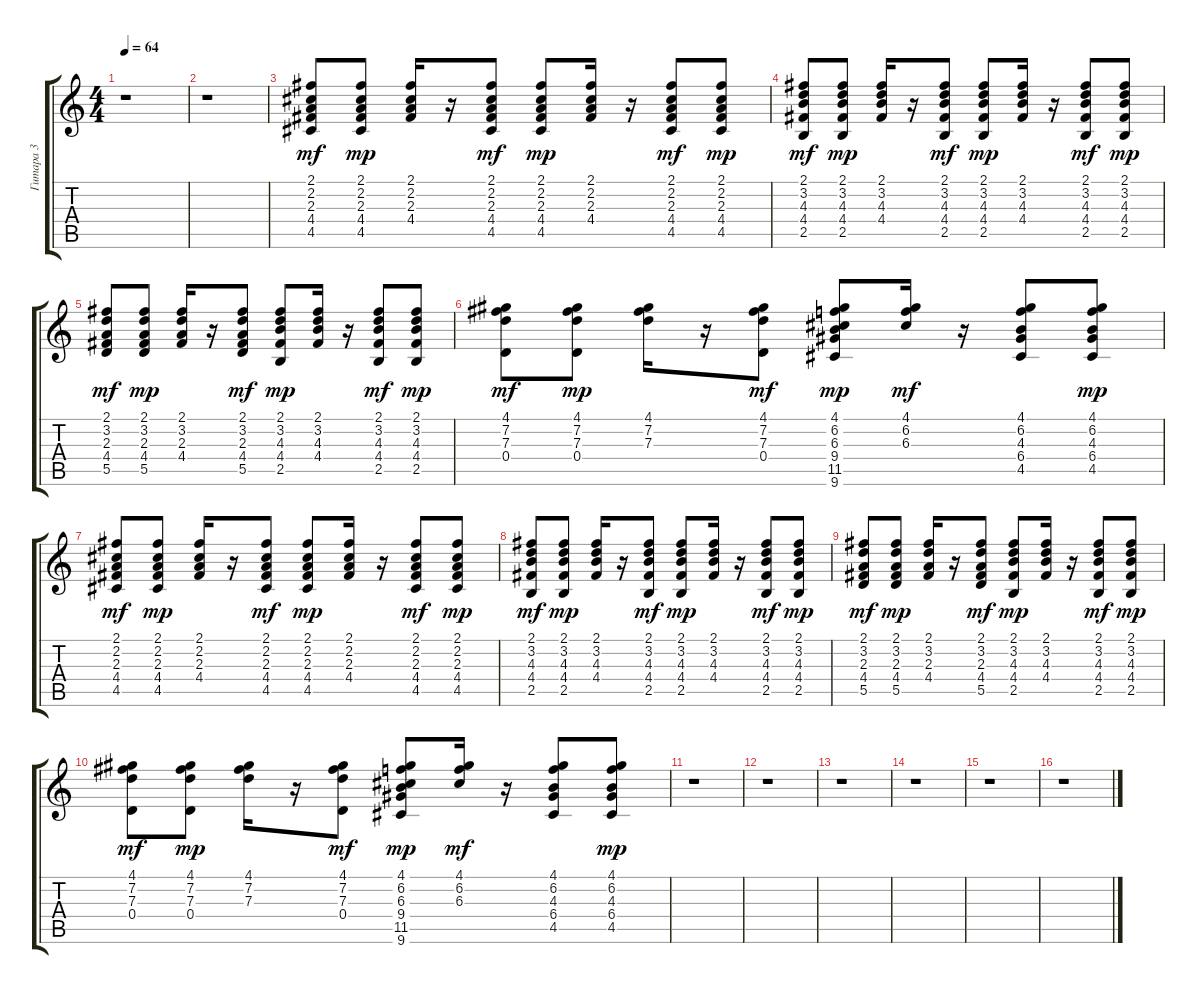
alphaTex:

\track ("Гитара 3" "Гитара 3") {instrument acousticguitarsteel}
\staff {score tabs}
\tuning (E4 B3 G3 D3 A2 E2) {hide}
\ts (4 4)
\tempo 64
\clef g2
\ks c
r.1{dy mp} |
r.1 |
(2.1 2.2 2.3 4.4 4.5).8{dy mf} (2.1 2.2 2.3 4.4 4.5).8{dy mp} (2.1 2.2 2.3 4.4).16 r.16 (2.1 2.2 2.3 4.4 4.5).8{dy mf} (2.1 2.2 2.3 4.4 4.5).8{dy mp} (2.1 2.2 2.3 4.4).16 r.16 (2.1 2.2 2.3 4.4 4.5).8{dy mf} (2.1 2.2 2.3 4.4 4.5).8{dy mp} |
(2.1 3.2 4.3 4.4 2.5).8{dy mf} (2.1 3.2 4.3 4.4 2.5).8{dy mp} (2.1 3.2 4.3 4.4).16 r.16 (2.1 3.2 4.3 4.4 2.5).8{dy mf} (2.1 3.2 4.3 4.4 2.5).8{dy mp} (2.1 3.2 4.3 4.4).16 r.16 (2.1 3.2 4.3 4.4 2.5).8{dy mf} (2.1 3.2 4.3 4.4 2.5).8{dy mp} |
(2.1 3.2 2.3 4.4 5.5).8{dy mf} (2.1 3.2 2.3 4.4 5.5).8{dy mp} (2.1 3.2 2.3 4.4).16 r.16 (2.1 3.2 2.3 4.4 5.5).8{dy mf} (2.1 3.2 4.3 4.4 2.5).8{dy mp} (2.1 3.2 4.3 4.4).16 r.16 (2.1 3.2 4.3 4.4 2.5).8{dy mf} (2.1 3.2 4.3 4.4 2.5).8{dy mp} |
(4.1 7.2 7.3 0.4).8{dy mf} (4.1 7.2 7.3 0.4).8{dy mp} (4.1 7.2 7.3).16 r.16 (4.1 7.2 7.3 0.4).8{dy mf} (4.1 6.2 6.3 9.4 11.5 9.6).8{dy mp} (4.1 6.2 6.3).16{dy mf} r.16 (4.1 6.2 4.3 6.4 4.5).8 (4.1 6.2 4.3 6.4 4.5).8{dy mp} |
(2.1 2.2 2.3 4.4 4.5).8{dy mf} (2.1 2.2 2.3 4.4 4.5).8{dy mp} (2.1 2.2 2.3 4.4).16 r.16 (2.1 2.2 2.3 4.4 4.5).8{dy mf} (2.1 2.2 2.3 4.4 4.5).8{dy mp} (2.1 2.2 2.3 4.4).16 r.16 (2.1 2.2 2.3 4.4 4.5).8{dy mf} (2.1 2.2 2.3 4.4 4.5).8{dy mp} |
(2.1 3.2 4.3 4.4 2.5).8{dy mf} (2.1 3.2 4.3 4.4 2.5).8{dy mp} (2.1 3.2 4.3 4.4).16 r.16 (2.1 3.2 4.3 4.4 2.5).8{dy mf} (2.1 3.2 4.3 4.4 2.5).8{dy mp} (2.1 3.2 4.3 4.4).16 r.16 (2.1 3.2 4.3 4.4 2.5).8{dy mf} (2.1 3.2 4.3 4.4 2.5).8{dy mp} |
(2.1 3.2 2.3 4.4 5.5).8{dy mf} (2.1 3.2 2.3 4.4 5.5).8{dy mp} (2.1 3.2 2.3 4.4).16 r.16 (2.1 3.2 2.3 4.4 5.5).8{dy mf} (2.1 3.2 4.3 4.4 2.5).8{dy mp} (2.1 3.2 4.3 4.4).16 r.16 (2.1 3.2 4.3 4.4 2.5).8{dy mf} (2.1 3.2 4.3 4.4 2.5).8{dy mp} |
(4.1 7.2 7.3 0.4).8{dy mf} (4.1 7.2 7.3 0.4).8{dy mp} (4.1 7.2 7.3).16 r.16 (4.1 7.2 7.3 0.4).8{dy mf} (4.1 6.2 6.3 9.4 11.5 9.6).8{dy mp} (4.1 6.2 6.3).16{dy mf} r.16 (4.1 6.2 4.3 6.4 4.5).8 (4.1 6.2 4.3 6.4 4.5).8{dy mp} |
r.1 |
r.1 |
r.1 |
r.1 |
r.1 |
r.1
